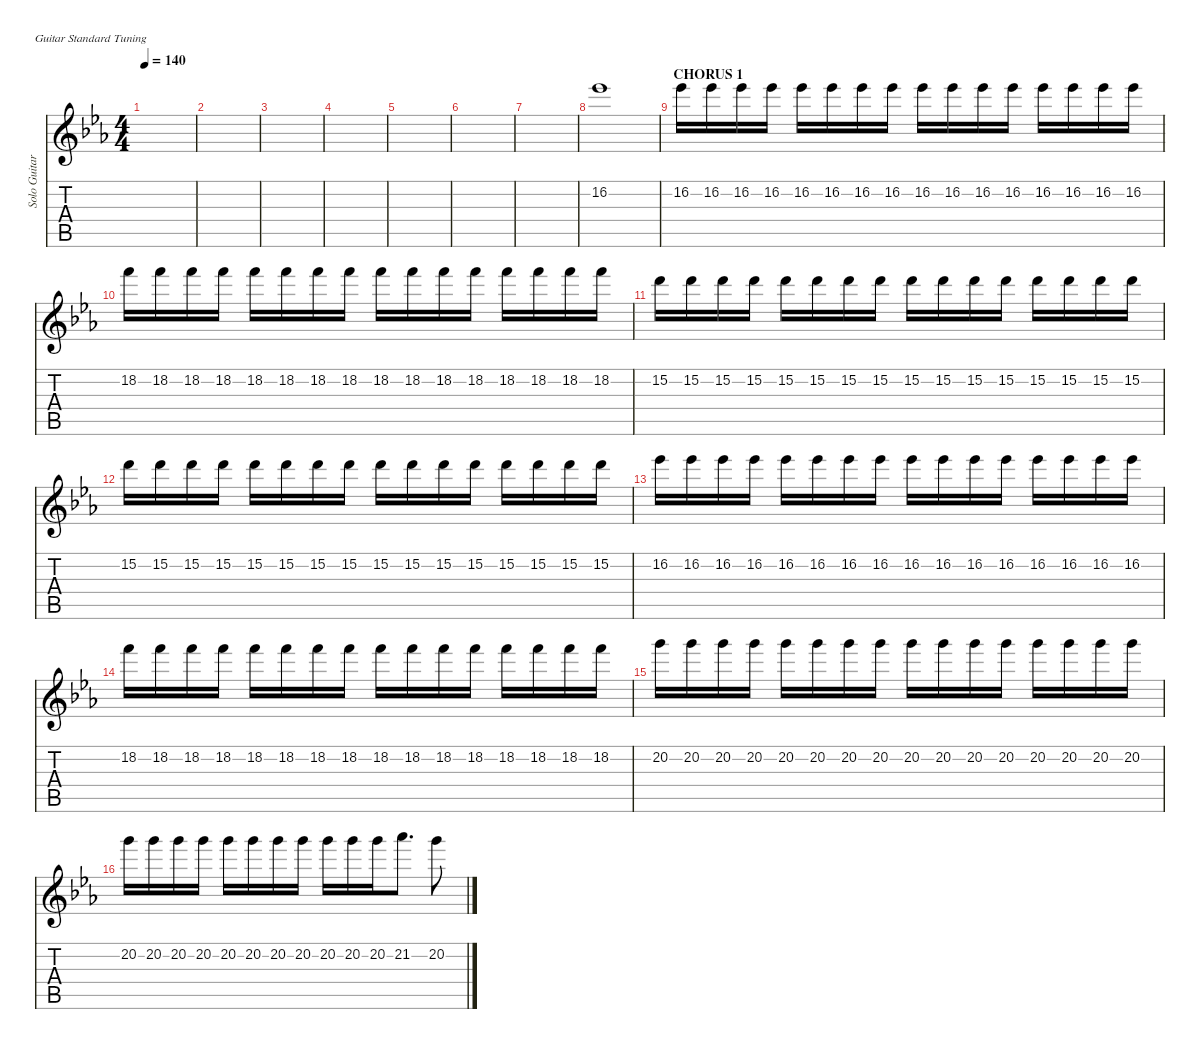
\defaultSystemsLayout 4
\hideDynamics
\bracketExtendMode nobrackets
\otherSystemsTrackNameOrientation horizontal
\track ("Solo Guitar" "Solo Guitar") {instrument distortionguitar}
\staff {score tabs}
\tuning (E4 B3 G3 D3 A2 E2)
\ts (4 4)
\tempo 140
\clef g2
\ks cminor
|
|
|
|
|
|
|
16.2{acc b}.1{beam Down} |
\section ("" "CHORUS 1")
16.2{acc b}.16{beam Down} 16.2{acc b}.16{beam Down} 16.2{acc b}.16{beam Down} 16.2{acc b}.16{beam Down} 16.2{acc b}.16{beam Down} 16.2{acc b}.16{beam Down} 16.2{acc b}.16{beam Down} 16.2{acc b}.16{beam Down} 16.2{acc b}.16{beam Down} 16.2{acc b}.16{beam Down} 16.2{acc b}.16{beam Down} 16.2{acc b}.16{beam Down} 16.2{acc b}.16{beam Down} 16.2{acc b}.16{beam Down} 16.2{acc b}.16{beam Down} 16.2{acc b}.16{beam Down} |
18.2{acc forcenatural}.16{beam Down} 18.2{acc forcenatural}.16{beam Down} 18.2{acc forcenatural}.16{beam Down} 18.2{acc forcenatural}.16{beam Down} 18.2{acc forcenatural}.16{beam Down} 18.2{acc forcenatural}.16{beam Down} 18.2{acc forcenatural}.16{beam Down} 18.2{acc forcenatural}.16{beam Down} 18.2{acc forcenatural}.16{beam Down} 18.2{acc forcenatural}.16{beam Down} 18.2{acc forcenatural}.16{beam Down} 18.2{acc forcenatural}.16{beam Down} 18.2{acc forcenatural}.16{beam Down} 18.2{acc forcenatural}.16{beam Down} 18.2{acc forcenatural}.16{beam Down} 18.2{acc forcenatural}.16{beam Down} |
15.2{acc forcenatural}.16{beam Down} 15.2{acc forcenatural}.16{beam Down} 15.2{acc forcenatural}.16{beam Down} 15.2{acc forcenatural}.16{beam Down} 15.2{acc forcenatural}.16{beam Down} 15.2{acc forcenatural}.16{beam Down} 15.2{acc forcenatural}.16{beam Down} 15.2{acc forcenatural}.16{beam Down} 15.2{acc forcenatural}.16{beam Down} 15.2{acc forcenatural}.16{beam Down} 15.2{acc forcenatural}.16{beam Down} 15.2{acc forcenatural}.16{beam Down} 15.2{acc forcenatural}.16{beam Down} 15.2{acc forcenatural}.16{beam Down} 15.2{acc forcenatural}.16{beam Down} 15.2{acc forcenatural}.16{beam Down} |
15.2{acc forcenatural}.16{beam Down} 15.2{acc forcenatural}.16{beam Down} 15.2{acc forcenatural}.16{beam Down} 15.2{acc forcenatural}.16{beam Down} 15.2{acc forcenatural}.16{beam Down} 15.2{acc forcenatural}.16{beam Down} 15.2{acc forcenatural}.16{beam Down} 15.2{acc forcenatural}.16{beam Down} 15.2{acc forcenatural}.16{beam Down} 15.2{acc forcenatural}.16{beam Down} 15.2{acc forcenatural}.16{beam Down} 15.2{acc forcenatural}.16{beam Down} 15.2{acc forcenatural}.16{beam Down} 15.2{acc forcenatural}.16{beam Down} 15.2{acc forcenatural}.16{beam Down} 15.2{acc forcenatural}.16{beam Down} |
16.2{acc b}.16{beam Down} 16.2{acc b}.16{beam Down} 16.2{acc b}.16{beam Down} 16.2{acc b}.16{beam Down} 16.2{acc b}.16{beam Down} 16.2{acc b}.16{beam Down} 16.2{acc b}.16{beam Down} 16.2{acc b}.16{beam Down} 16.2{acc b}.16{beam Down} 16.2{acc b}.16{beam Down} 16.2{acc b}.16{beam Down} 16.2{acc b}.16{beam Down} 16.2{acc b}.16{beam Down} 16.2{acc b}.16{beam Down} 16.2{acc b}.16{beam Down} 16.2{acc b}.16{beam Down} |
18.2{acc forcenatural}.16{beam Down} 18.2{acc forcenatural}.16{beam Down} 18.2{acc forcenatural}.16{beam Down} 18.2{acc forcenatural}.16{beam Down} 18.2{acc forcenatural}.16{beam Down} 18.2{acc forcenatural}.16{beam Down} 18.2{acc forcenatural}.16{beam Down} 18.2{acc forcenatural}.16{beam Down} 18.2{acc forcenatural}.16{beam Down} 18.2{acc forcenatural}.16{beam Down} 18.2{acc forcenatural}.16{beam Down} 18.2{acc forcenatural}.16{beam Down} 18.2{acc forcenatural}.16{beam Down} 18.2{acc forcenatural}.16{beam Down} 18.2{acc forcenatural}.16{beam Down} 18.2{acc forcenatural}.16{beam Down} |
20.2{acc forcenatural}.16{beam Down} 20.2{acc forcenatural}.16{beam Down} 20.2{acc forcenatural}.16{beam Down} 20.2{acc forcenatural}.16{beam Down} 20.2{acc forcenatural}.16{beam Down} 20.2{acc forcenatural}.16{beam Down} 20.2{acc forcenatural}.16{beam Down} 20.2{acc forcenatural}.16{beam Down} 20.2{acc forcenatural}.16{beam Down} 20.2{acc forcenatural}.16{beam Down} 20.2{acc forcenatural}.16{beam Down} 20.2{acc forcenatural}.16{beam Down} 20.2{acc forcenatural}.16{beam Down} 20.2{acc forcenatural}.16{beam Down} 20.2{acc forcenatural}.16{beam Down} 20.2{acc forcenatural}.16{beam Down} |
20.2{acc forcenatural}.16{beam Down} 20.2{acc forcenatural}.16{beam Down} 20.2{acc forcenatural}.16{beam Down} 20.2{acc forcenatural}.16{beam Down} 20.2{acc forcenatural}.16{beam Down} 20.2{acc forcenatural}.16{beam Down} 20.2{acc forcenatural}.16{beam Down} 20.2{acc forcenatural}.16{beam Down} 20.2{acc forcenatural}.16{beam Down} 20.2{acc forcenatural}.16{beam Down} 20.2{acc forcenatural}.16{beam Down} 21.2{acc b}.8{d beam Down} 20.2{acc forcenatural}.8{beam Down}
